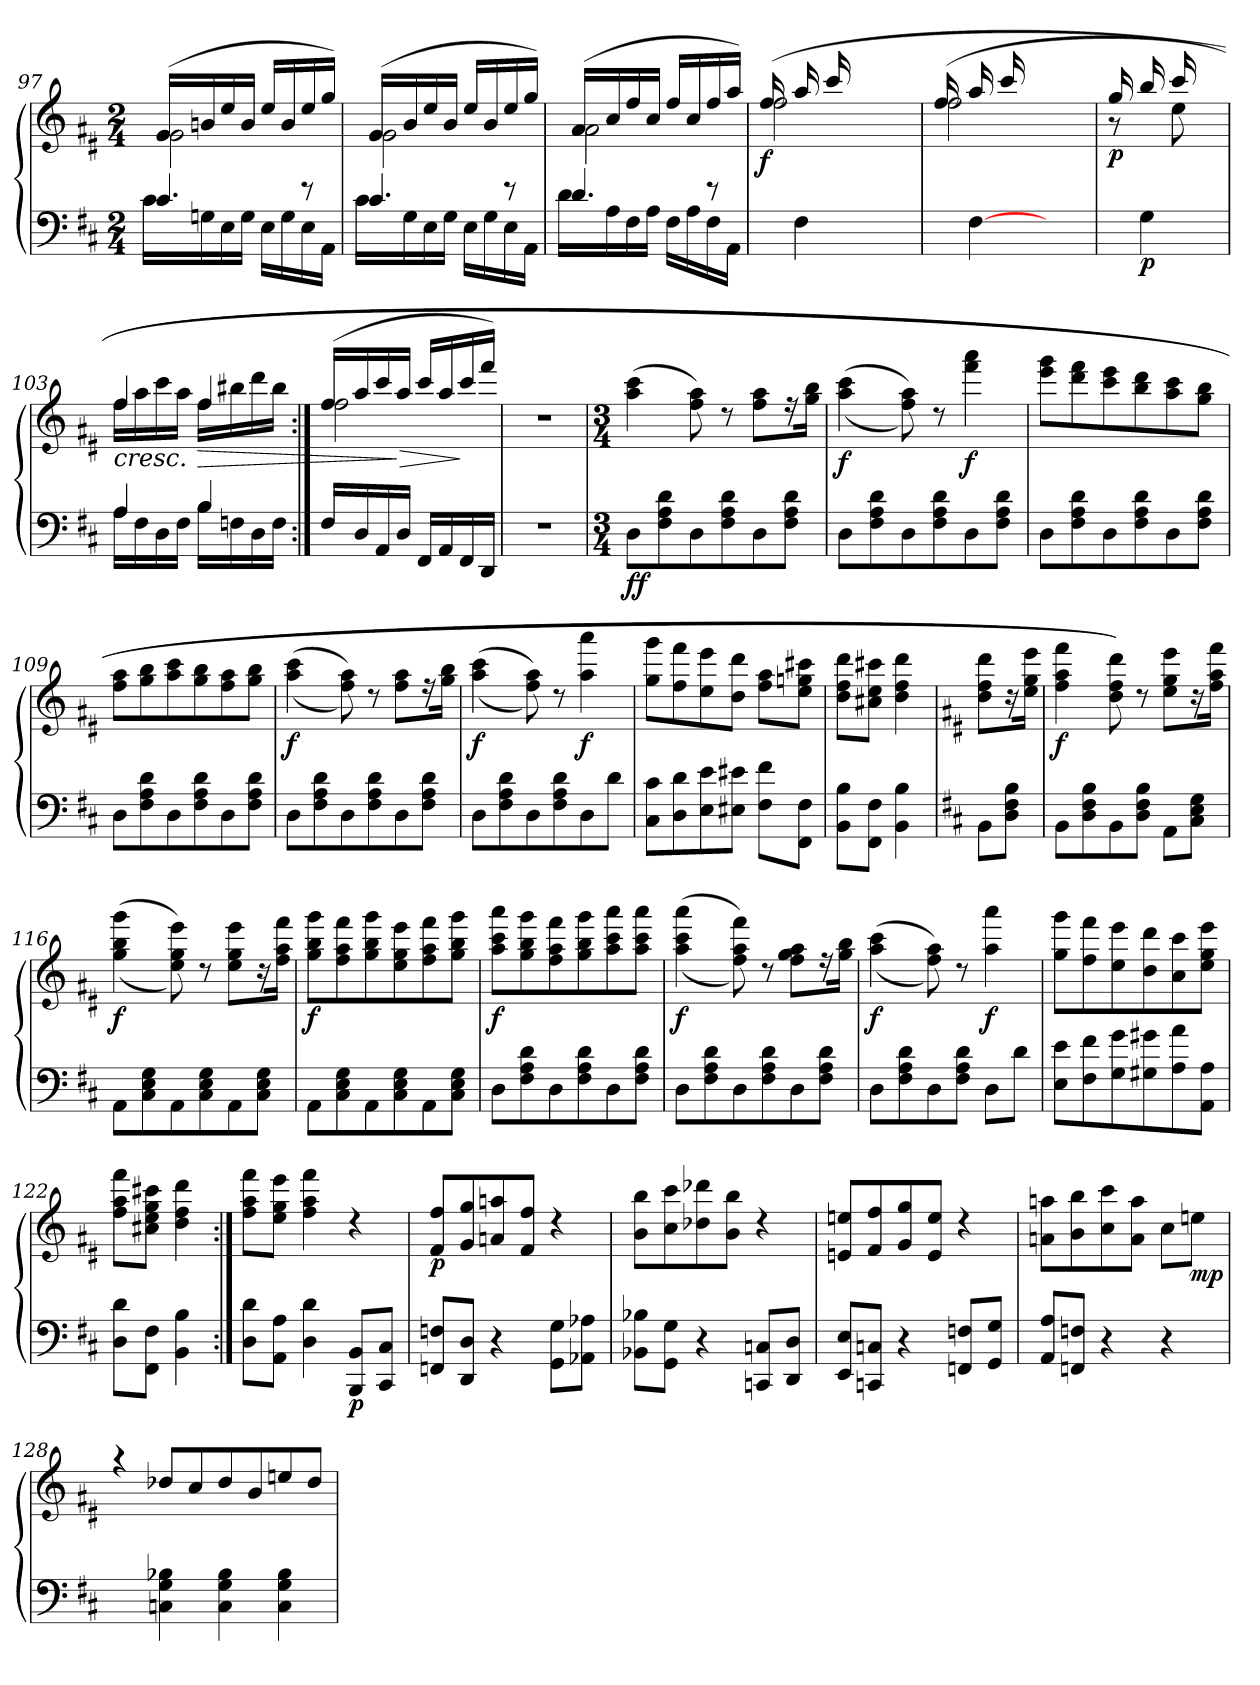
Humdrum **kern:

**kern	**kern	**dynam
*part1	*part1	*part1
*staff2	*staff1	*staff1/2
*clefF4	*clefG3	*
*k[f#c#]	*k[f#c#]	*
*M2/4	*M2/4	*
=97	=97	=97
*^	*^	*
4.c#/	16c#\LL	(>16e/LL	2e\	.
.	16Gn\	16gn/	.	.
.	16E\	16cc#/	.	.
.	16G\JJ	16g/JJ	.	.
.	16E\LL	16cc#/LL	.	.
.	16G\	16g/	.	.
8rd	16E\	16cc#/	.	.
.	16AA\JJ	16ee/JJ)	.	.
=98	=98	=98	=98	=98
4.c#/	16c#\LL	(>16e/LL	2e\	.
.	16G\	16g/	.	.
.	16E\	16cc#/	.	.
.	16G\JJ	16g/JJ	.	.
.	16E\LL	16cc#/LL	.	.
.	16G\	16g/	.	.
8rd	16E\	16cc#/	.	.
.	16AA\JJ	16ee/JJ)	.	.
=99	=99	=99	=99	=99
4.d/	16d\LL	(>16f#/LL	2f#\	.
.	16A\	16a/	.	.
.	16F#\	16dd/	.	.
.	16A\JJ	16a/JJ	.	.
.	16F#\LL	16dd/LL	.	.
.	16A\	16a/	.	.
8rd	16F#\	16dd/	.	.
.	16AA\JJ	16ff#/JJ)	.	.
!!LO:LB:g=z	!!
=100	=100	=100	=100	=100
!	!	!	!	!LO:DY:b
*v	*v	*	*	*
16ryy	(<16dd/LL	2dd\	f
4F#\	16ff#/	.	.
.	16aa/	.	.
.	4ryy	.	.
8.ryy	.	.	.
.	16ryy	.	.
=101	=101	=101	=101
16ryy	(>16dd/LL	2dd\	.
[<4F#\	16ff#/	.	.
.	16aa/	.	.
.	4ryy	.	.
8.ryy	.	.	.
.	16ryy	.	.
=102	=102	=102	=102
!	!	!	!LO:DY:b
16ryy	16ee/LL	8rf	p
!	!	!	!LO:DY:b=2
4G\	16gg/	.	p
.	16aa/	8cc#\	.
.	16ryy	.	.
.	16ryy	16ryy	.
=103	=103	=103	=103
*^	*	*	*
!	!	!	!	!LO:HP:b
4A/	16A\LL	4dd/	16dd\LL	<
.	16F#\	.	16ff#\	.
.	16D\	.	16aa\	.
.	16F#\JJ	.	16ff#\JJ	.
!	!	!	!	!LO:HP:b
4B/	16B\LL	4dd/	16dd\LL	>
.	16Fn\	.	16gg#X\	.
.	16D\	.	16bb\	.
.	16F\JJ	.	16gg#\JJ	[
*v	*v	*	*	*
=104:|!	=104:|!	=104:|!	=104:|!
16F#/LL	(>16dd/LL	2dd\	.
16D/	16ff#/	.	.
16AA/	16aa/	.	.
!	!	!	!LO:HP:n=1:b
16D/JJ	16ff#/JJ	.	] >
16FF#/LL	16aa/LL	.	.
16AA/	16ff#/	.	.
16FF#/	16aa/	.	]
16DD/JJ	16ddd/JJ)	.	.
*	*v	*v	*
=105	=105	=105
2r	2r	.
!!LO:LB:g=z
=106	=106	=106
*M3/4	*M3/4	*
!	!	!LO:DY:b=2
!	!	!LO:DY:n=1:b
8D\L	(<4ff#\ 4aa\	f f
8F#\ 8A\ 8d\	.	.
8D\	8dd\ 8ff#\)	.
8F#\ 8A\ 8d\	8rb	.
8D\	8dd\ 8ff#\L	.
8F#\ 8A\ 8d\J	16rcc	.
.	16ee\ 16gg\Jk	.
=107	=107	=107
!	!	!LO:DY:b
8D\L	(<(>4ff#\ 4aa\	f
8F#\ 8A\ 8d\	.	.
8D\	8dd\ 8ff#\))	.
8F#\ 8A\ 8d\	8rb	.
!	!	!LO:DY:b
8D\	4ddd\ 4fff#\	f
8F#\ 8A\ 8d\J	.	.
=108	=108	=108
8D\L	8ccc#\ 8eee\L	.
8F#\ 8A\ 8d\	8bb\ 8ddd\	.
8D\	8aa\ 8ccc#\	.
8F#\ 8A\ 8d\	8gg\ 8bb\	.
8D\	8ff#\ 8aa\	.
8F#\ 8A\ 8d\J	8ee\ 8gg\J	.
=109	=109	=109
8D\L	8dd\ 8ff#\L	.
8F#\ 8A\ 8d\	8ee\ 8gg\	.
8D\	8ff#\ 8aa\	.
8F#\ 8A\ 8d\	8ee\ 8gg\	.
8D\	8dd\ 8ff#\	.
8F#\ 8A\ 8d\J	8ee\ 8gg\J	.
!!LO:LB:g=z
=110	=110	=110
!	!	!LO:DY:b
8D\L	(<(>4ff#\ 4aa\	f
8F#\ 8A\ 8d\	.	.
8D\	8dd\ 8ff#\))	.
8F#\ 8A\ 8d\	8rb	.
8D\	8dd\ 8ff#\L	.
8F#\ 8A\ 8d\J	16rcc	.
.	16ee\ 16gg\Jk	.
=111	=111	=111
!	!	!LO:DY:b
8D\L	(<(>4ff#\ 4aa\	f
8F#\ 8A\ 8d\	.	.
8D\	8dd\ 8ff#\))	.
8F#\ 8A\ 8d\	8rb	.
!	!	!LO:DY:b
8D\	4ff#\ 4fff#\	f
8d\J	.	.
=112	=112	=112
8C#\ 8c#\L	8ee\ 8eee\L	.
8D\ 8d\	8dd\ 8ddd\	.
8E\ 8e\	8cc#\ 8ccc#\	.
8E#X\ 8e#X\J	8b\ 8bb\J	.
8F#\ 8f#\L	8dd\ 8ff#\L	.
8FF#\ 8F#\J	8cc#\ 8een\ 8aa#X\J	.
=113	=113	=113
8BB\ 8B\L	8b\ 8dd\ 8bb\L	.
8FF#\ 8F#\J	8a#X\ 8cc#\ 8aa#X\J	.
4BB\ 4B\	4b\ 4dd\ 4bb\	.
!!LO:PB:g=z
=114	=114	=114
*k[f#c#]	*k[f#c#]	*
8BB\L	8b\ 8dd\ 8bb\L	.
8D\ 8F#\ 8B\J	16ra	.
.	16cc#\ 16ee\ 16ccc#\Jk	.
=115	=115	=115
!	!	!LO:DY:b
8BB\L	4dd\ 4ff#\ 4ddd\	f
8D\ 8F#\ 8B\	.	.
8BB\	8b\ 8dd\ 8bb\))	.
8D\ 8F#\ 8B\J	8rb	.
8AA\L	8cc#\ 8ee\ 8ccc#\L	.
8C#\ 8E\ 8G\J	16ra	.
.	16dd\ 16ff#\ 16ddd\Jk	.
=116	=116	=116
!	!	!LO:DY:b
8AA\L	(<(>4ee\ 4gg\ 4eee\	f
8C#\ 8E\ 8G\	.	.
8AA\	8cc#\ 8ee\ 8ccc#\))	.
8C#\ 8E\ 8G\	8rb	.
8AA\	8cc#\ 8ee\ 8ccc#\L	.
8C#\ 8E\ 8G\J	16ra	.
.	16dd\ 16ff#\ 16ddd\Jk	.
=117	=117	=117
!	!	!LO:DY:b
8AA\L	8ee\ 8gg\ 8eee\L	f
8C#\ 8E\ 8G\	8dd\ 8ff#\ 8ddd\	.
8AA\	8ee\ 8gg\ 8eee\	.
8C#\ 8E\ 8G\	8cc#\ 8ee\ 8ccc#\	.
8AA\	8dd\ 8ff#\ 8ddd\	.
8C#\ 8E\ 8G\J	8ee\ 8gg\ 8eee\J	.
=118	=118	=118
!	!	!LO:DY:b
8D\L	8ff#\ 8aa\ 8fff#\L	f
8F#\ 8A\ 8d\	8ee\ 8gg\ 8eee\	.
8D\	8dd\ 8ff#\ 8ddd\	.
8F#\ 8A\ 8d\	8ee\ 8gg\ 8eee\	.
8D\	8ff#\ 8aa\ 8fff#\	.
8F#\ 8A\ 8d\J	8ff#\ 8aa\ 8fff#\J	.
!!LO:LB:g=z
=119	=119	=119
!	!	!LO:DY:b
8D\L	(<(>4ff#\ 4aa\ 4fff#\	f
8F#\ 8A\ 8d\	.	.
8D\	8dd\ 8ff#\ 8ddd\))	.
8F#\ 8A\ 8d\	8rb	.
8D\	8dd\ 8ee\ 8ff#\L	.
8F#\ 8A\ 8d\J	16rcc	.
.	16ee\ 16gg\Jk	.
=120	=120	=120
!	!	!LO:DY:b
8D\L	(<(>4ff#\ 4aa\	f
8F#\ 8A\ 8d\	.	.
8D\	8dd\ 8ff#\))	.
8F#\ 8A\ 8d\J	8rb	.
!	!	!LO:DY:b
8D\L	4ff#\ 4fff#\	f
8d\J	.	.
=121	=121	=121
8E\ 8e\L	8ee\ 8eee\L	.
8F#\ 8f#\	8dd\ 8ddd\	.
8G\ 8g\	8cc#\ 8ccc#\	.
8G#X\ 8g#X\	8b\ 8bb\	.
8A\ 8a\	8a\ 8aa\	.
8AA\ 8A\J	8cc#\ 8ee\ 8ccc#\J	.
=122	=122	=122
8D\ 8d\L	8dd\ 8ff#\ 8ddd\L	.
8FF#\ 8F#\J	8a#X\ 8cc#\ 8ee\ 8aa#X\J	.
4BB\ 4B\	4b\ 4dd\ 4bb\	.
!!LO:LB:g=z
=123:|!	=123:|!	=123:|!
8D\ 8d\L	8dd\ 8ff#\ 8ddd\L	.
8AA\ 8A\J	8cc#\ 8ee\ 8ccc#\J	.
4D\ 4d\	4dd\ 4ff#\ 4ddd\	.
!	!	!LO:DY:b=2
8BBB/ 8BB/L	4rb	p
8CC#/ 8C#/J	.	.
=124	=124	=124
!	!	!LO:DY:b
8FFn/ 8Fn/L	8d/ 8dd/L	p
8DD/ 8D/J	8e/ 8ee/	.
4r	8fn/ 8ffn/	.
.	8d/ 8dd/J	.
8GG\ 8G\L	4rb	.
8AA-X\ 8A-X\J	.	.
=125	=125	=125
8BB-X\ 8B-X\L	8g\ 8gg\L	.
8GG\ 8G\J	8a\ 8aa\	.
4r	8b-X\ 8bb-X\	.
.	8g\ 8gg\J	.
8CCn/ 8Cn/L	4rb	.
8DD/ 8D/J	.	.
=126	=126	=126
8EE/ 8E/L	8cn/ 8ccn/L	.
8CCn/ 8Cn/J	8d/ 8dd/	.
4r	8e/ 8ee/	.
.	8c/ 8cc/J	.
8FFn/ 8Fn/L	4rb	.
8GG/ 8G/J	.	.
!!LO:LB:g=z
=127	=127	=127
8AA/ 8A/L	8fn\ 8ffn\L	.
8FFn/ 8Fn/J	8g\ 8gg\	.
4r	8a\ 8aa\	.
.	8f\ 8ff\J	.
4r	8a\L	.
!	!	!LO:DY:b
.	8ccn\J	mp
=128	=128	=128
4ryy	4ree	.
4Cn\ 4G\ 4B-X\	8b-X/L	.
.	8a/	.
4C\ 4G\ 4B-\	8b-/	.
.	8g/	.
4C\ 4G\ 4B-\	8ccn/	.
.	8b-/J	.
=	=	=
*-	*-	*-
